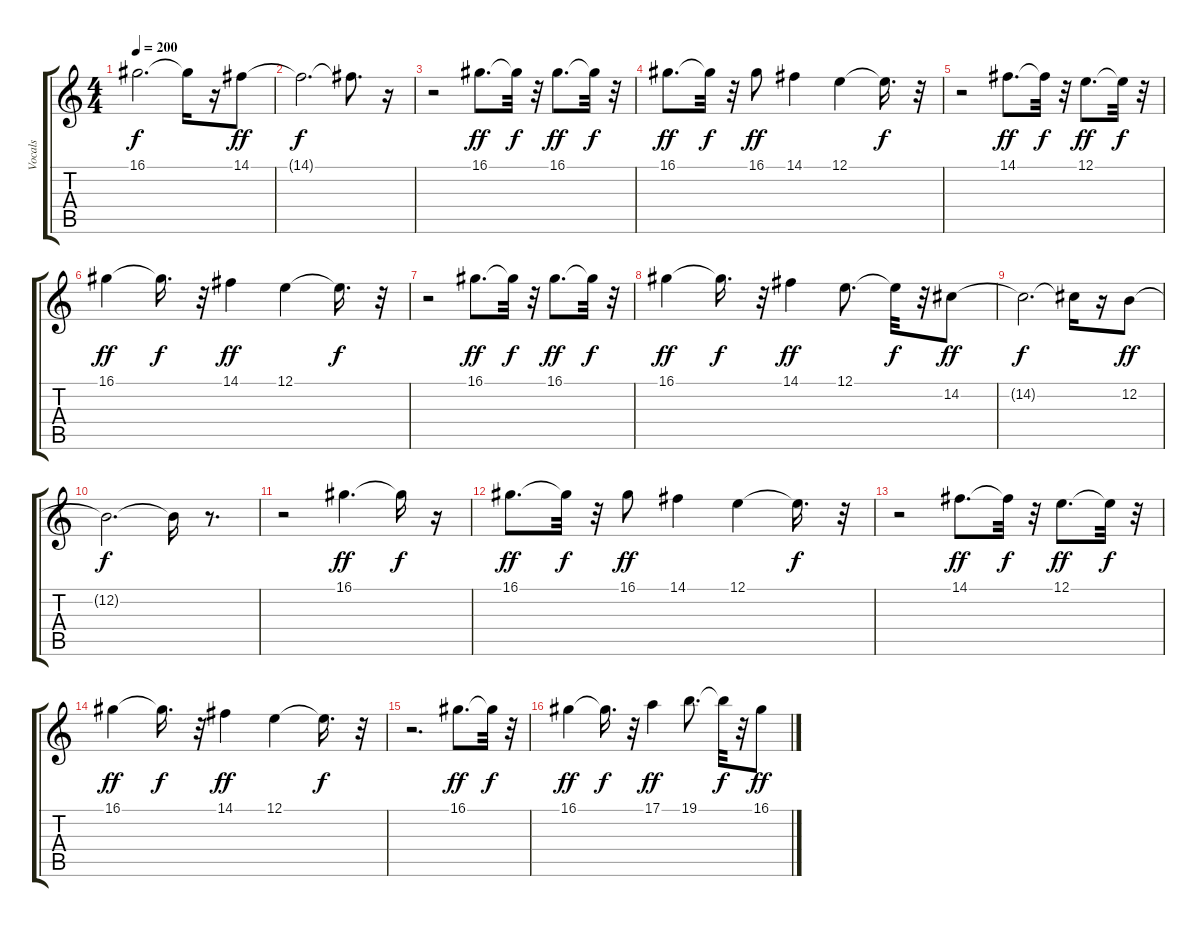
\track ("Vocals" "Vocals") {instrument choiraahs}
\staff {score tabs}
\tuning (E4 B3 G3 D3 A2 E2) {hide}
\ts (4 4)
\tempo 200
\clef g2
\ks c
16.1{t}.2{d dy f} 16.1{t}.16 r.16 14.1.8{dy ff} |
14.1{t}.2{d dy f} 14.1{t}.8{d} r.16 |
r.2 16.1.8{d dy ff} 16.1{t}.32{dy f} r.32 16.1.8{d dy ff} 16.1{t}.32{dy f} r.32 |
16.1.8{d dy ff} 16.1{t}.32{dy f} r.32 16.1.8{dy ff} 14.1.4 12.1.4 12.1{t}.16{d dy f} r.32 |
r.2 14.1.8{d dy ff} 14.1{t}.32{dy f} r.32 12.1.8{d dy ff} 12.1{t}.32{dy f} r.32 |
16.1.4{dy ff} 16.1{t}.16{d dy f} r.32 14.1.4{dy ff} 12.1.4 12.1{t}.16{d dy f} r.32 |
r.2 16.1.8{d dy ff} 16.1{t}.32{dy f} r.32 16.1.8{d dy ff} 16.1{t}.32{dy f} r.32 |
16.1.4{dy ff} 16.1{t}.16{d dy f} r.32 14.1.4{dy ff} 12.1.8{d} 12.1{t}.32{dy f} r.32 14.2.8{dy ff} |
14.2{t}.2{d dy f} 14.2{t}.16 r.16 12.2.8{dy ff} |
12.2{t}.2{d dy f} 12.2{t}.16 r.8{d} |
r.2 16.1.4{d dy ff} 16.1{t}.16{dy f} r.16 |
16.1.8{d dy ff} 16.1{t}.32{dy f} r.32 16.1.8{dy ff} 14.1.4 12.1.4 12.1{t}.16{d dy f} r.32 |
r.2 14.1.8{d dy ff} 14.1{t}.32{dy f} r.32 12.1.8{d dy ff} 12.1{t}.32{dy f} r.32 |
16.1.4{dy ff} 16.1{t}.16{d dy f} r.32 14.1.4{dy ff} 12.1.4 12.1{t}.16{d dy f} r.32 |
r.2{d} 16.1.8{d dy ff} 16.1{t}.32{dy f} r.32 |
16.1.4{dy ff} 16.1{t}.16{d dy f} r.32 17.1.4{dy ff} 19.1.8{d} 19.1{t}.32{dy f} r.32 16.1.8{dy ff}
